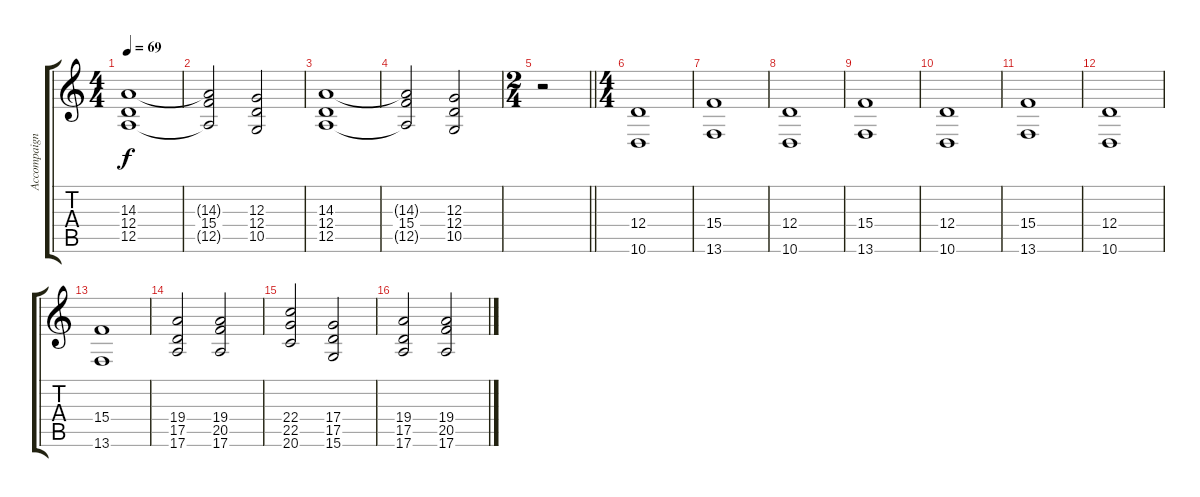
\track ("Accompaign" "Accompaign") {instrument synthvoice}
\staff {score tabs}
\tuning (E4 B3 G3 D3 A2 E2) {hide}
\ts (4 4)
\tempo 69
\clef g2
\ks aminor
(14.3 12.4 12.5).1{dy f volume 12} |
(14.3{t} 15.4 12.5{t}).2 (12.3 12.4 10.5).2 |
(14.3 12.4 12.5).1 |
(14.3{t} 15.4 12.5{t}).2 (12.3 12.4 10.5).2 |
\ts (2 4)
\barLineRight lightlight
r.2 |
\ts (4 4)
(12.4 10.6).1 |
(15.4 13.6).1 |
(12.4 10.6).1 |
(15.4 13.6).1 |
(12.4 10.6).1 |
(15.4 13.6).1 |
(12.4 10.6).1 |
(15.4 13.6).1 |
(19.4 17.5 17.6).2 (19.4 20.5 17.6).2 |
(22.4 22.5 20.6).2 (17.4 17.5 15.6).2 |
(19.4 17.5 17.6).2 (19.4 20.5 17.6).2
